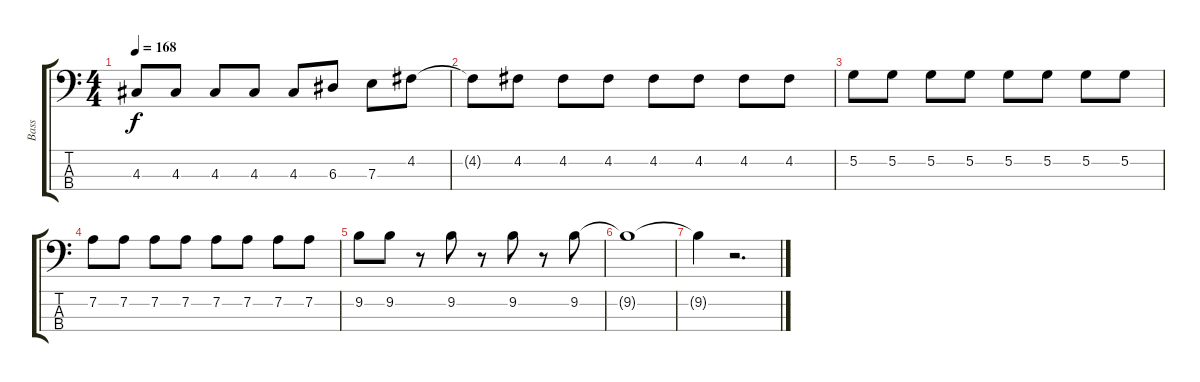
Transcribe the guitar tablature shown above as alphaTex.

\track ("Bass" "Bass") {instrument electricbassfinger}
\staff {score tabs}
\tuning (G2 D2 A1 E1) {hide}
\ts (4 4)
\tempo 168
\clef f4
\ks c
4.3.8{dy f} 4.3.8 4.3.8 4.3.8 4.3.8 6.3.8 7.3.8 4.2.8 |
4.2{t}.8 4.2.8 4.2.8 4.2.8 4.2.8 4.2.8 4.2.8 4.2.8 |
5.2.8 5.2.8 5.2.8 5.2.8 5.2.8 5.2.8 5.2.8 5.2.8 |
7.2.8 7.2.8 7.2.8 7.2.8 7.2.8 7.2.8 7.2.8 7.2.8 |
9.2.8 9.2.8 r.8 9.2.8 r.8 9.2.8 r.8 9.2.8 |
9.2{t}.1 |
9.2{t}.4 r.2{d}
